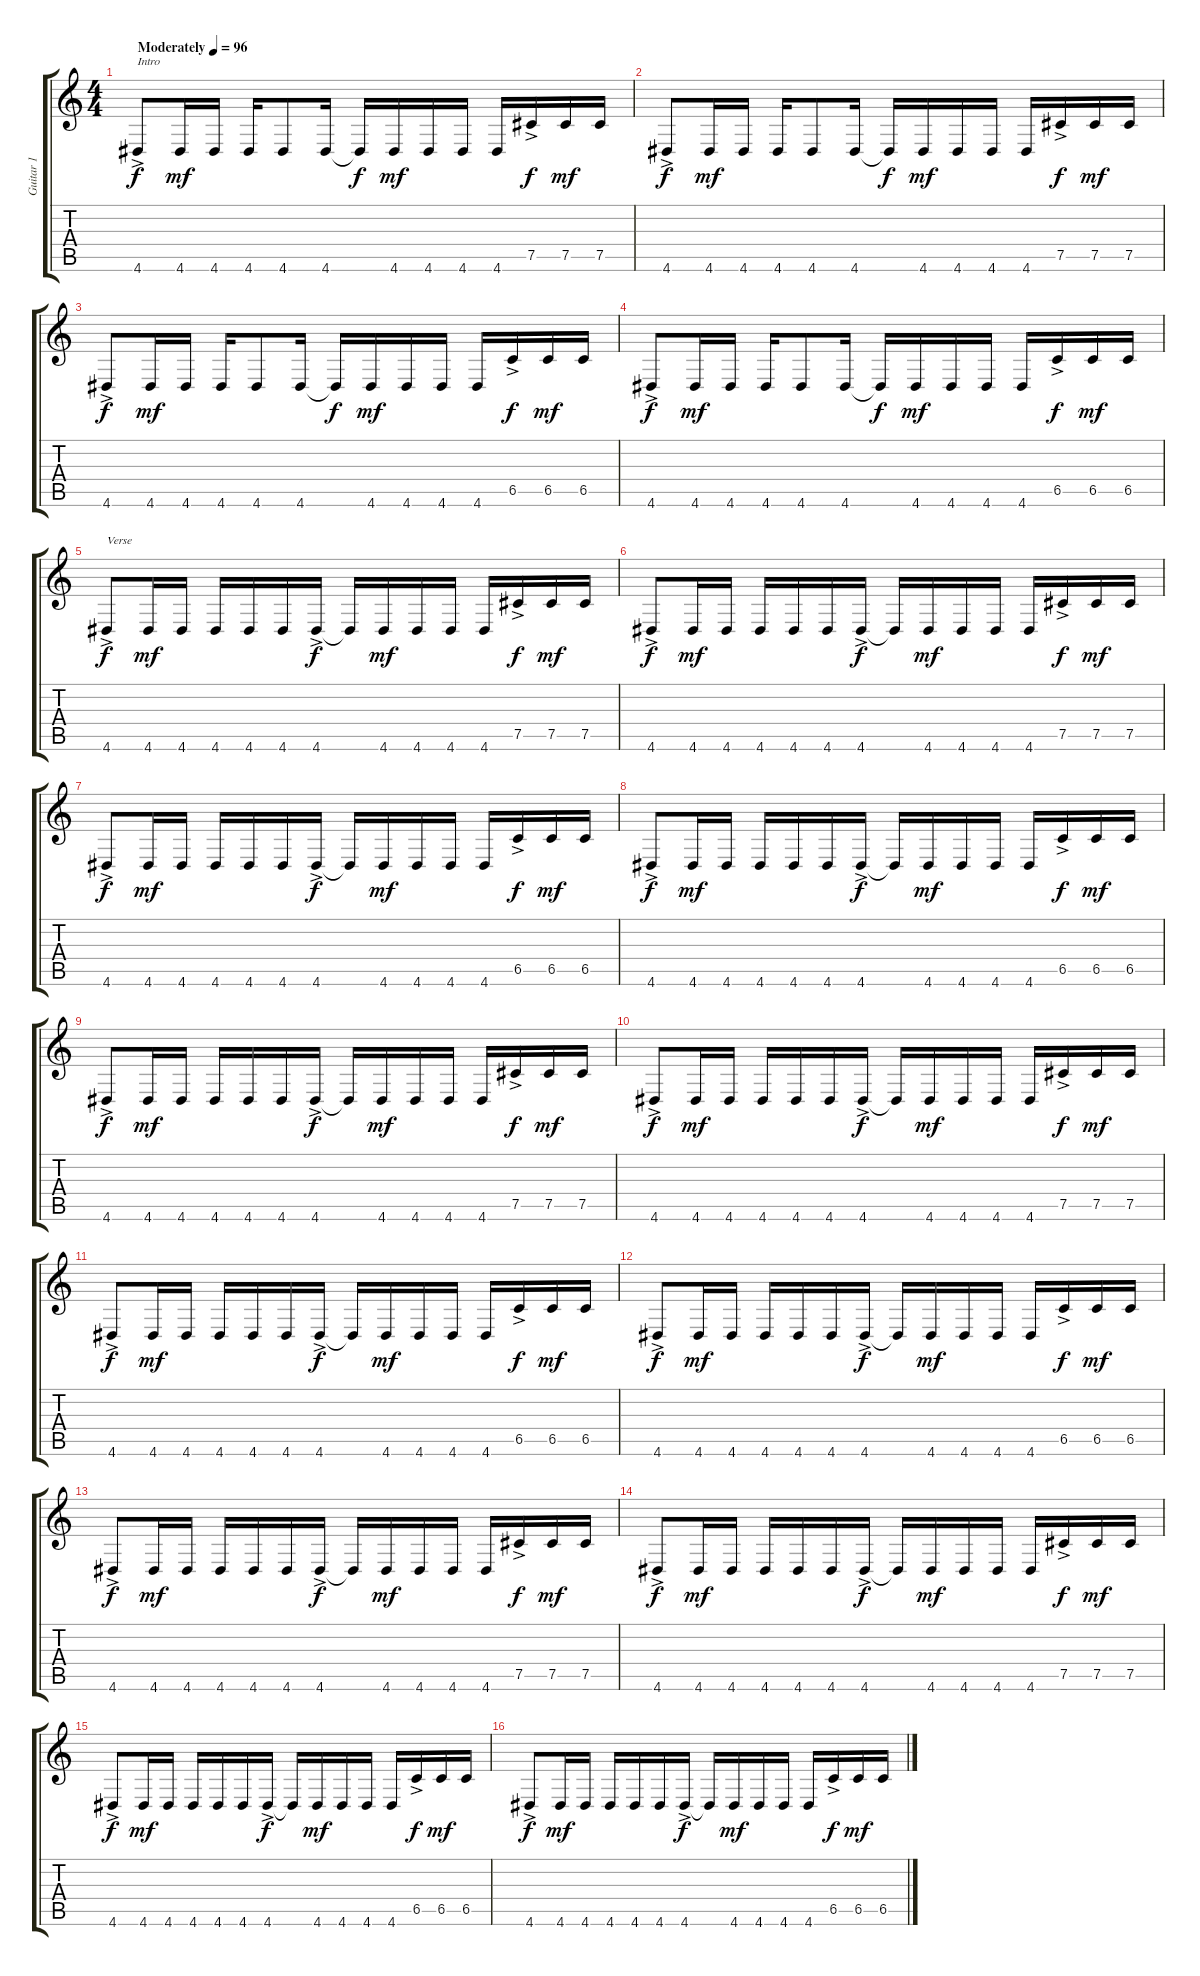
\track ("Guitar 1" "Guitar 1") {instrument distortionguitar}
\staff {score tabs}
\tuning (Db4 Ab3 E3 B2 Gb2 B1) {hide}
\ts (4 4)
\tempo (96 "Moderately")
\clef g2
\ks c
4.6{ac}.8{txt "Intro" dy f instrument distortionguitar} 4.6.16{dy mf} 4.6.16 4.6.16 4.6.8 4.6.16 4.6{t}.16{dy f} 4.6.16{dy mf} 4.6.16 4.6.16 4.6.16 7.5{ac}.16{dy f} 7.5.16{dy mf} 7.5.16 |
4.6{ac}.8{dy f} 4.6.16{dy mf} 4.6.16 4.6.16 4.6.8 4.6.16 4.6{t}.16{dy f} 4.6.16{dy mf} 4.6.16 4.6.16 4.6.16 7.5{ac}.16{dy f} 7.5.16{dy mf} 7.5.16 |
4.6{ac}.8{dy f} 4.6.16{dy mf} 4.6.16 4.6.16 4.6.8 4.6.16 4.6{t}.16{dy f} 4.6.16{dy mf} 4.6.16 4.6.16 4.6.16 6.5{ac}.16{dy f} 6.5.16{dy mf} 6.5.16 |
4.6{ac}.8{dy f} 4.6.16{dy mf} 4.6.16 4.6.16 4.6.8 4.6.16 4.6{t}.16{dy f} 4.6.16{dy mf} 4.6.16 4.6.16 4.6.16 6.5{ac}.16{dy f} 6.5.16{dy mf} 6.5.16 |
4.6{ac}.8{txt "Verse" dy f} 4.6.16{dy mf} 4.6.16 4.6.16 4.6.16 4.6.16 4.6{ac}.16{dy f} 4.6{t}.16 4.6.16{dy mf} 4.6.16 4.6.16 4.6.16 7.5{ac}.16{dy f} 7.5.16{dy mf} 7.5.16 |
4.6{ac}.8{dy f} 4.6.16{dy mf} 4.6.16 4.6.16 4.6.16 4.6.16 4.6{ac}.16{dy f} 4.6{t}.16 4.6.16{dy mf} 4.6.16 4.6.16 4.6.16 7.5{ac}.16{dy f} 7.5.16{dy mf} 7.5.16 |
4.6{ac}.8{dy f} 4.6.16{dy mf} 4.6.16 4.6.16 4.6.16 4.6.16 4.6{ac}.16{dy f} 4.6{t}.16 4.6.16{dy mf} 4.6.16 4.6.16 4.6.16 6.5{ac}.16{dy f} 6.5.16{dy mf} 6.5.16 |
4.6{ac}.8{dy f} 4.6.16{dy mf} 4.6.16 4.6.16 4.6.16 4.6.16 4.6{ac}.16{dy f} 4.6{t}.16 4.6.16{dy mf} 4.6.16 4.6.16 4.6.16 6.5{ac}.16{dy f} 6.5.16{dy mf} 6.5.16 |
4.6{ac}.8{dy f} 4.6.16{dy mf} 4.6.16 4.6.16 4.6.16 4.6.16 4.6{ac}.16{dy f} 4.6{t}.16 4.6.16{dy mf} 4.6.16 4.6.16 4.6.16 7.5{ac}.16{dy f} 7.5.16{dy mf} 7.5.16 |
4.6{ac}.8{dy f} 4.6.16{dy mf} 4.6.16 4.6.16 4.6.16 4.6.16 4.6{ac}.16{dy f} 4.6{t}.16 4.6.16{dy mf} 4.6.16 4.6.16 4.6.16 7.5{ac}.16{dy f} 7.5.16{dy mf} 7.5.16 |
4.6{ac}.8{dy f} 4.6.16{dy mf} 4.6.16 4.6.16 4.6.16 4.6.16 4.6{ac}.16{dy f} 4.6{t}.16 4.6.16{dy mf} 4.6.16 4.6.16 4.6.16 6.5{ac}.16{dy f} 6.5.16{dy mf} 6.5.16 |
4.6{ac}.8{dy f} 4.6.16{dy mf} 4.6.16 4.6.16 4.6.16 4.6.16 4.6{ac}.16{dy f} 4.6{t}.16 4.6.16{dy mf} 4.6.16 4.6.16 4.6.16 6.5{ac}.16{dy f} 6.5.16{dy mf} 6.5.16 |
4.6{ac}.8{dy f} 4.6.16{dy mf} 4.6.16 4.6.16 4.6.16 4.6.16 4.6{ac}.16{dy f} 4.6{t}.16 4.6.16{dy mf} 4.6.16 4.6.16 4.6.16 7.5{ac}.16{dy f} 7.5.16{dy mf} 7.5.16 |
4.6{ac}.8{dy f} 4.6.16{dy mf} 4.6.16 4.6.16 4.6.16 4.6.16 4.6{ac}.16{dy f} 4.6{t}.16 4.6.16{dy mf} 4.6.16 4.6.16 4.6.16 7.5{ac}.16{dy f} 7.5.16{dy mf} 7.5.16 |
4.6{ac}.8{dy f} 4.6.16{dy mf} 4.6.16 4.6.16 4.6.16 4.6.16 4.6{ac}.16{dy f} 4.6{t}.16 4.6.16{dy mf} 4.6.16 4.6.16 4.6.16 6.5{ac}.16{dy f} 6.5.16{dy mf} 6.5.16 |
4.6{ac}.8{dy f} 4.6.16{dy mf} 4.6.16 4.6.16 4.6.16 4.6.16 4.6{ac}.16{dy f} 4.6{t}.16 4.6.16{dy mf} 4.6.16 4.6.16 4.6.16 6.5{ac}.16{dy f} 6.5.16{dy mf} 6.5.16
